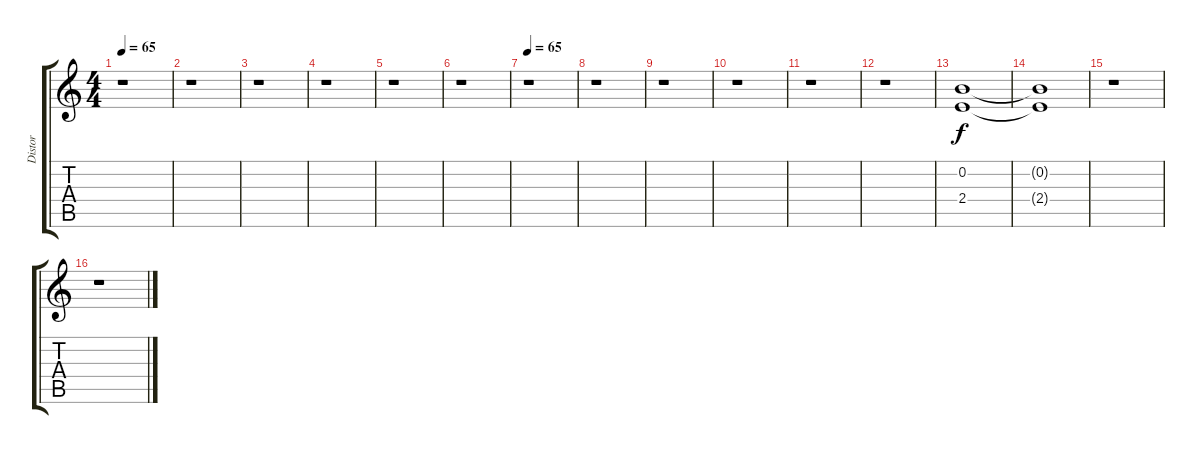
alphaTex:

\track ("Distor" "Distor") {instrument overdrivenguitar}
\staff {score tabs}
\tuning (E4 B3 G3 D3 A2 E2) {hide}
\ts (4 4)
\tempo 65
\clef g2
\ks c
r.1{dy f instrument overdrivenguitar} |
r.1 |
r.1 |
r.1 |
r.1 |
r.1 |
\tempo 65
r.1 |
r.1 |
r.1 |
r.1 |
r.1 |
r.1 |
(0.2 2.4).1 |
(0.2{t} 2.4{t}).1 |
r.1 |
r.1
